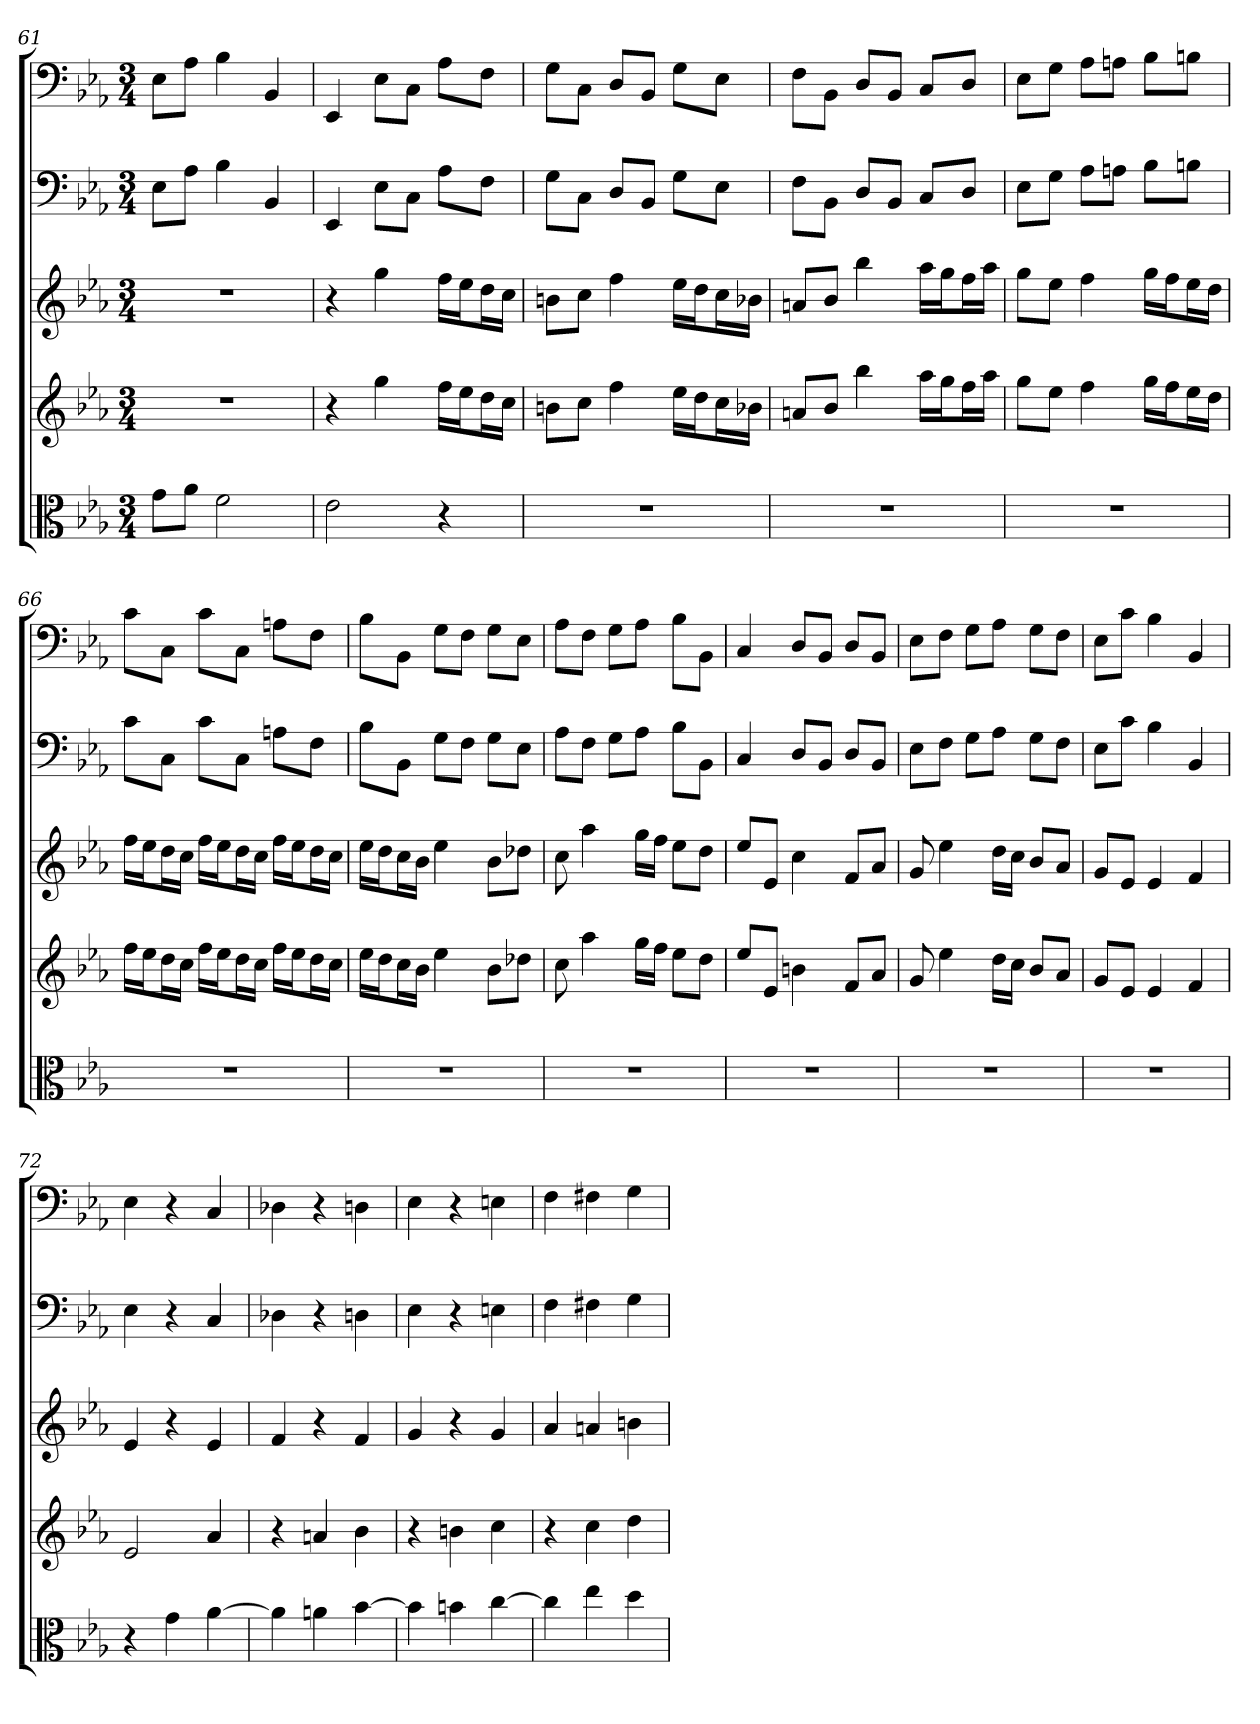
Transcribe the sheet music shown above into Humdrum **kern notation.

**kern	**kern	**kern	**kern	**kern
*part5	*part4	*part3	*part2	*part1
*staff5	*staff4	*staff3	*staff2	*staff1
*clefC3	*	*	*clefF4	*clefF4
*k[b-e-a-]	*k[b-e-a-]	*k[b-e-a-]	*k[b-e-a-]	*k[b-e-a-]
*E-:	*E-:	*E-:	*E-:	*E-:
*M3/4	*M3/4	*M3/4	*M3/4	*M3/4
=61	=61	=61	=61	=61
8g\L	2.r	2.r	8E-\L	8E-\L
8a-\J	.	.	8A-\J	8A-\J
2f	.	.	4B-	4B-
.	.	.	4BB-	4BB-
=62	=62	=62	=62	=62
2e-	4r	4r	4EE-	4EE-
.	4gg	4gg	8E-\L	8E-\L
.	.	.	8C\J	8C\J
4r	16ffLL	16ffLL	8A-\L	8A-\L
.	16ee-J	16ee-J	.	.
.	16ddL	16ddL	8F\J	8F\J
.	16ccJJ	16ccJJ	.	.
=63	=63	=63	=63	=63
2.r	8bnL	8bnL	8G\L	8G\L
.	8ccJ	8ccJ	8C\J	8C\J
.	4ff	4ff	8D/L	8D/L
.	.	.	8BB-/J	8BB-/J
.	16ee-LL	16ee-LL	8G\L	8G\L
.	16ddJ	16ddJ	.	.
.	16ccL	16ccL	8E-\J	8E-\J
.	16b-XJJ	16b-XJJ	.	.
=64	=64	=64	=64	=64
2.r	8anL	8anL	8F\L	8F\L
.	8b-J	8b-J	8BB-\J	8BB-\J
.	4bb-	4bb-	8D/L	8D/L
.	.	.	8BB-/J	8BB-/J
.	16aa-LL	16aa-LL	8C/L	8C/L
.	16ggJ	16ggJ	.	.
.	16ffL	16ffL	8D/J	8D/J
.	16aa-JJ	16aa-JJ	.	.
=65	=65	=65	=65	=65
2.r	8ggL	8ggL	8E-\L	8E-\L
.	8ee-J	8ee-J	8G\J	8G\J
.	4ff	4ff	8A-\L	8A-\L
.	.	.	8An\J	8An\J
.	16ggLL	16ggLL	8B-\L	8B-\L
.	16ffJ	16ffJ	.	.
.	16ee-L	16ee-L	8Bn\J	8Bn\J
.	16ddJJ	16ddJJ	.	.
=66	=66	=66	=66	=66
2.r	16ffLL	16ffLL	8c\L	8c\L
.	16ee-J	16ee-J	.	.
.	16ddL	16ddL	8C\J	8C\J
.	16ccJJ	16ccJJ	.	.
.	16ffLL	16ffLL	8c\L	8c\L
.	16ee-J	16ee-J	.	.
.	16ddL	16ddL	8C\J	8C\J
.	16ccJJ	16ccJJ	.	.
.	16ffLL	16ffLL	8An\L	8An\L
.	16ee-J	16ee-J	.	.
.	16ddL	16ddL	8F\J	8F\J
.	16ccJJ	16ccJJ	.	.
=67	=67	=67	=67	=67
2.r	16ee-LL	16ee-LL	8B-\L	8B-\L
.	16ddJ	16ddJ	.	.
.	16ccL	16ccL	8BB-\J	8BB-\J
.	16b-JJ	16b-JJ	.	.
.	4ee-	4ee-	8G\L	8G\L
.	.	.	8F\J	8F\J
.	8b-L	8b-L	8G\L	8G\L
.	8dd-XJ	8dd-XJ	8E-\J	8E-\J
=68	=68	=68	=68	=68
2.r	8cc	8cc	8A-\L	8A-\L
.	4aa-	4aa-	8F\J	8F\J
.	.	.	8G\L	8G\L
.	16ggLL	16ggLL	8A-\J	8A-\J
.	16ffJJ	16ffJJ	.	.
.	8ee-L	8ee-L	8B-\L	8B-\L
.	8ddJ	8ddJ	8BB-\J	8BB-\J
=69	=69	=69	=69	=69
2.r	8ee-L	8ee-L	4C	4C
.	8e-J	8e-J	.	.
.	4bn	4cc	8D/L	8D/L
.	.	.	8BB-/J	8BB-/J
.	8fL	8fL	8D/L	8D/L
.	8a-J	8a-J	8BB-/J	8BB-/J
=70	=70	=70	=70	=70
2.r	8g	8g	8E-\L	8E-\L
.	4ee-	4ee-	8F\J	8F\J
.	.	.	8G\L	8G\L
.	16ddLL	16ddLL	8A-\J	8A-\J
.	16ccJJ	16ccJJ	.	.
.	8b-L	8b-L	8G\L	8G\L
.	8a-J	8a-J	8F\J	8F\J
=71	=71	=71	=71	=71
2.r	8gL	8gL	8E-\L	8E-\L
.	8e-J	8e-J	8c\J	8c\J
.	4e-	4e-	4B-	4B-
.	4f	4f	4BB-	4BB-
=72	=72	=72	=72	=72
4r	2e-	4e-	4E-	4E-
4g	.	4r	4r	4r
[4a-	4a-	4e-	4C	4C
=73	=73	=73	=73	=73
4a-]	4r	4f	4D-X	4D-X
4an	4an	4r	4r	4r
[4b-	4b-	4f	4Dn	4Dn
=74	=74	=74	=74	=74
4b-]	4r	4g	4E-	4E-
4bn	4bn	4r	4r	4r
[4cc	4cc	4g	4En	4En
=75	=75	=75	=75	=75
4cc]	4r	4a-	4F	4F
4ee-	4cc	4an	4F#X	4F#X
4dd	4dd	4bn	4G	4G
=	=	=	=	=
*-	*-	*-	*-	*-
